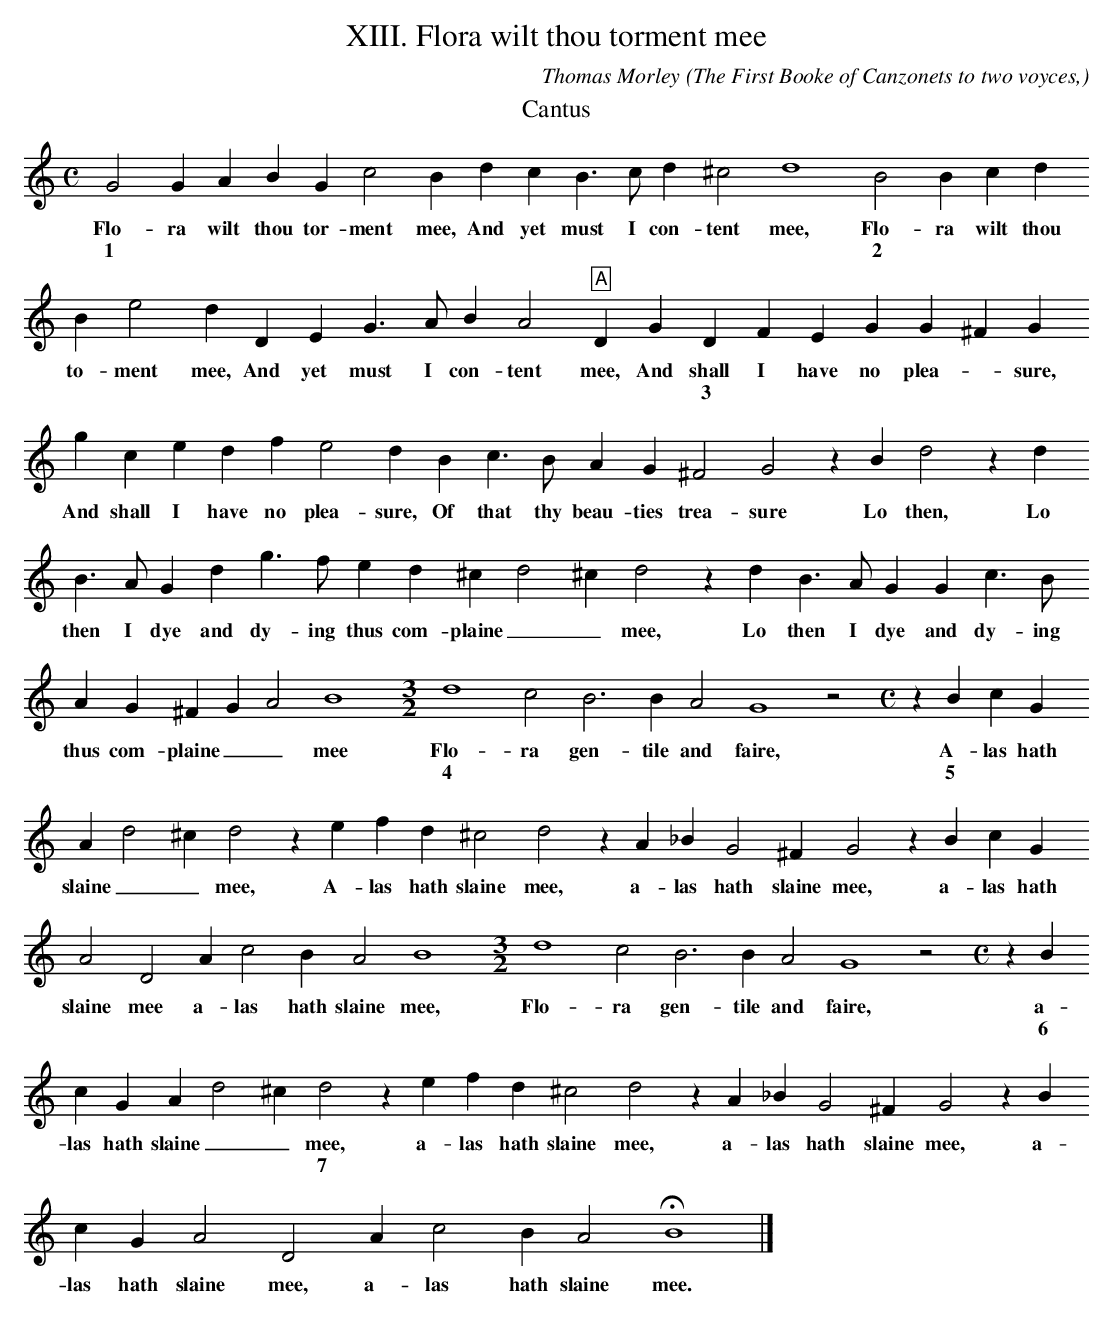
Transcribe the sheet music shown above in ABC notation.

X:1
O: The First Booke of Canzonets to two voyces,
T:XIII. Flora wilt thou torment mee
O: The First Booke of Canzonets to two voyces,
C: Thomas Morley
M:C
L:1/4
K:C
T:Cantus
G2 G A B G c2 B d c B > c d ^c2 d4 \
w:Flo- ra wilt thou tor- ment mee, And yet must I con- tent mee,
w:1
B2 B c d B e2 d D E G > A B A2 "A"D G \
w:Flo- ra wilt thou to- ment mee, And yet must I con- tent mee, And
w:2
D F E G G ^F G g c e d f e2 d B c > B A G ^F2 G2 z B d2 z d \
w:shall I have no plea- _ sure, And shall I have no plea- sure, Of that thy beau- ties trea- sure Lo then, Lo
w:3
B > A G d g > f e d ^c d2 ^c d2 z d B > A G G c > B A G ^F G A2 B4 \
w:then I dye and dy- ing thus com- plaine _ _ mee, Lo then I dye and dy- ing thus com- plaine _ _ mee
M:3/2
L:1/2
d2 c \
w:Flo- ra
w:4
B > B A G2 z \
w:gen- tile and faire,
M:C
L:1/4
z B c    G    A d2 ^c    d2 z e  f   d    ^c2    d2 z A _B   G2 ^F G2 \
w:A- las hath slaine _ _ mee, A- las hath slaine mee, a- las hath slaine mee,
w:5
z B  c   G    A2     D2  A  c2  B    A2     B4 \
w:a- las hath slaine mee a- las hath slaine mee,
M:3/2
L:1/2
d2 c B > B A G2 z \
w: Flo- ra gen- tile and faire,
M:C
L:1/4
z B c G A d2 ^c \
w: a- las hath slaine _ _
w:6
d2 z e f d ^c2 d2 z A _B G2 ^F G2 z B c G A2 D2 A c2 B A2 HB4 |]
w:mee, a- las hath slaine mee, a- las hath slaine mee, a- las hath slaine mee, a- las hath slaine mee.
w:7
